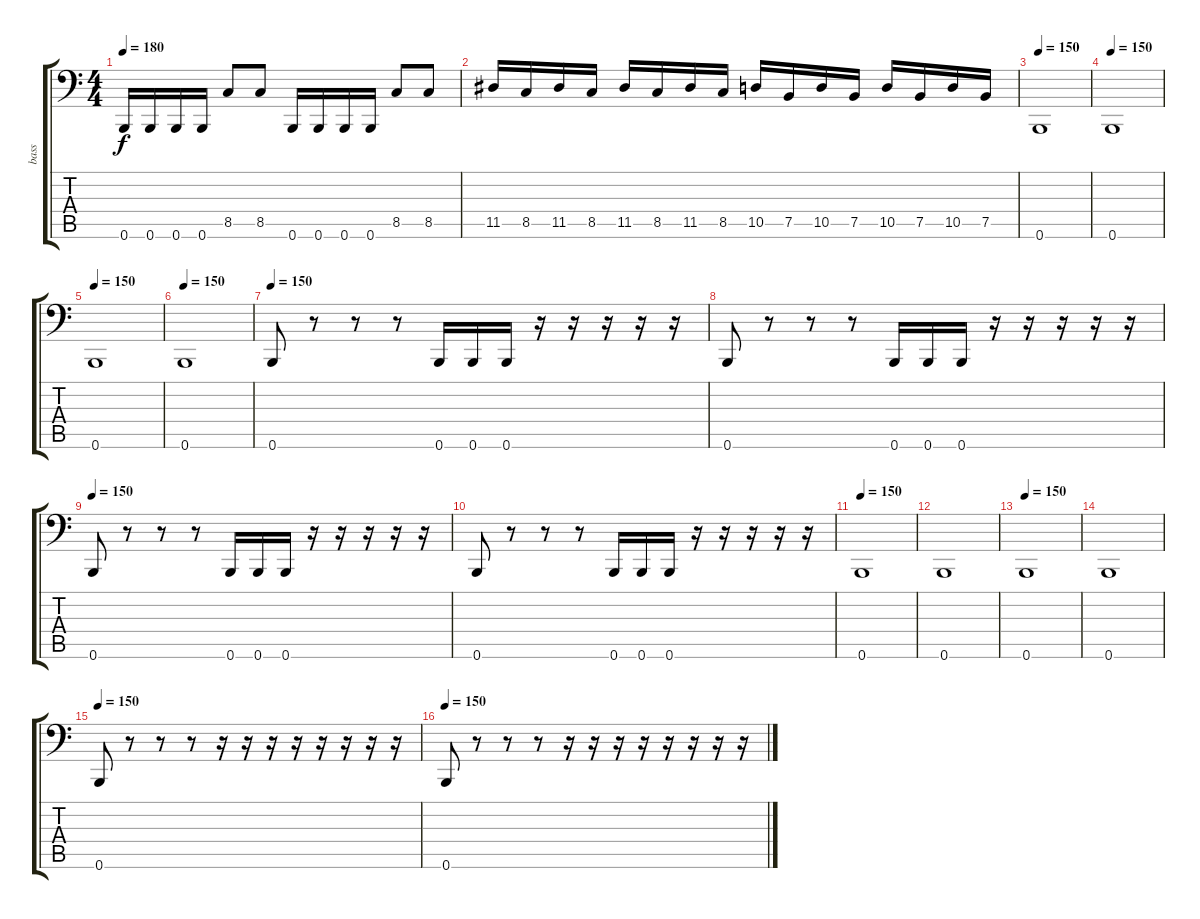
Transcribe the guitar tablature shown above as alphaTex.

\track ("bass" "bass") {instrument electricbassfinger}
\staff {score tabs}
\tuning (B2 Gb2 D2 A1 E1 B0) {hide}
\ts (4 4)
\tempo 180
\clef f4
\ks c
0.6.16{dy f} 0.6.16 0.6.16 0.6.16 8.5.8 8.5.8 0.6.16 0.6.16 0.6.16 0.6.16 8.5.8 8.5.8 |
11.5.16 8.5.16 11.5.16 8.5.16 11.5.16 8.5.16 11.5.16 8.5.16 10.5.16 7.5.16 10.5.16 7.5.16 10.5.16 7.5.16 10.5.16 7.5.16 |
\tempo 120
\tempo 150
0.6.1 |
\tempo 150
0.6.1 |
\tempo 120
\tempo 150
0.6.1 |
\tempo 150
0.6.1 |
\tempo 150
0.6.8 r.8 r.8 r.8 0.6.16 0.6.16 0.6.16 r.16 r.16 r.16 r.16 r.16 |
0.6.8 r.8 r.8 r.8 0.6.16 0.6.16 0.6.16 r.16 r.16 r.16 r.16 r.16 |
\tempo 150
0.6.8 r.8 r.8 r.8 0.6.16 0.6.16 0.6.16 r.16 r.16 r.16 r.16 r.16 |
0.6.8 r.8 r.8 r.8 0.6.16 0.6.16 0.6.16 r.16 r.16 r.16 r.16 r.16 |
\tempo 150
0.6.1 |
0.6.1 |
\tempo 150
0.6.1 |
0.6.1 |
\tempo 150
0.6.8 r.8 r.8 r.8 r.16 r.16 r.16 r.16 r.16 r.16 r.16 r.16 |
\tempo 150
0.6.8 r.8 r.8 r.8 r.16 r.16 r.16 r.16 r.16 r.16 r.16 r.16
